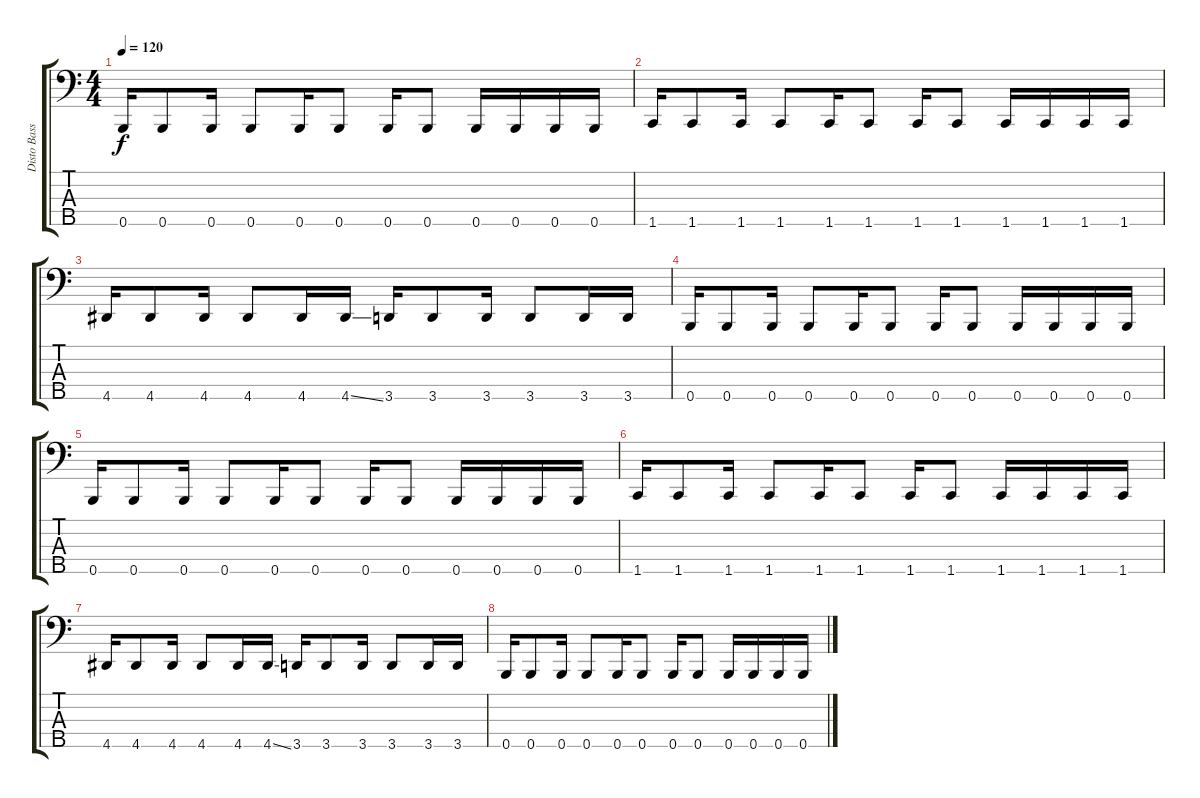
\track ("Disto Bass" "Disto Bass") {instrument electricbasspick}
\staff {score tabs}
\tuning (G2 D2 A1 E1 B0) {hide}
\ts (4 4)
\tempo 120
\clef f4
\ks c
0.5.16{dy f} 0.5.8 0.5.16 0.5.8 0.5.16 0.5.8 0.5.16 0.5.8 0.5.16 0.5.16 0.5.16 0.5.16 |
1.5.16 1.5.8 1.5.16 1.5.8 1.5.16 1.5.8 1.5.16 1.5.8 1.5.16 1.5.16 1.5.16 1.5.16 |
4.5.16 4.5.8 4.5.16 4.5.8 4.5.16 4.5{ss}.16 3.5.16 3.5.8 3.5.16 3.5.8 3.5.16 3.5.16 |
0.5.16 0.5.8 0.5.16 0.5.8 0.5.16 0.5.8 0.5.16 0.5.8 0.5.16 0.5.16 0.5.16 0.5.16 |
0.5.16 0.5.8 0.5.16 0.5.8 0.5.16 0.5.8 0.5.16 0.5.8 0.5.16 0.5.16 0.5.16 0.5.16 |
1.5.16 1.5.8 1.5.16 1.5.8 1.5.16 1.5.8 1.5.16 1.5.8 1.5.16 1.5.16 1.5.16 1.5.16 |
4.5.16 4.5.8 4.5.16 4.5.8 4.5.16 4.5{ss}.16 3.5.16 3.5.8 3.5.16 3.5.8 3.5.16 3.5.16 |
0.5.16 0.5.8 0.5.16 0.5.8 0.5.16 0.5.8 0.5.16 0.5.8 0.5.16 0.5.16 0.5.16 0.5.16
